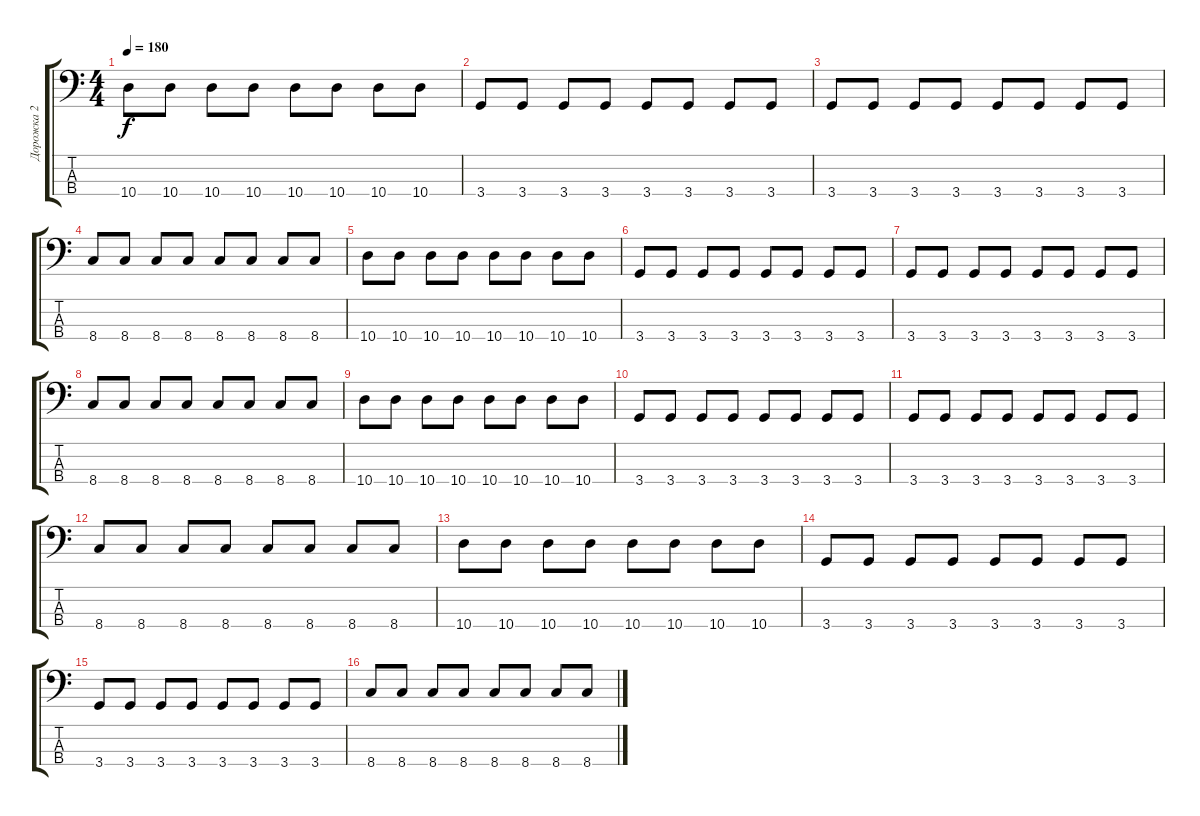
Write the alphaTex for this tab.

\track ("Дорожка 2" "Дорожка 2") {instrument electricbassfinger}
\staff {score tabs}
\tuning (G2 D2 A1 E1) {hide}
\ts (4 4)
\tempo 180
\clef f4
\ks c
10.4.8{dy f} 10.4.8 10.4.8 10.4.8 10.4.8 10.4.8 10.4.8 10.4.8 |
3.4.8 3.4.8 3.4.8 3.4.8 3.4.8 3.4.8 3.4.8 3.4.8 |
3.4.8 3.4.8 3.4.8 3.4.8 3.4.8 3.4.8 3.4.8 3.4.8 |
8.4.8 8.4.8 8.4.8 8.4.8 8.4.8 8.4.8 8.4.8 8.4.8 |
10.4.8 10.4.8 10.4.8 10.4.8 10.4.8 10.4.8 10.4.8 10.4.8 |
3.4.8 3.4.8 3.4.8 3.4.8 3.4.8 3.4.8 3.4.8 3.4.8 |
3.4.8 3.4.8 3.4.8 3.4.8 3.4.8 3.4.8 3.4.8 3.4.8 |
8.4.8 8.4.8 8.4.8 8.4.8 8.4.8 8.4.8 8.4.8 8.4.8 |
10.4.8 10.4.8 10.4.8 10.4.8 10.4.8 10.4.8 10.4.8 10.4.8 |
3.4.8 3.4.8 3.4.8 3.4.8 3.4.8 3.4.8 3.4.8 3.4.8 |
3.4.8 3.4.8 3.4.8 3.4.8 3.4.8 3.4.8 3.4.8 3.4.8 |
8.4.8 8.4.8 8.4.8 8.4.8 8.4.8 8.4.8 8.4.8 8.4.8 |
10.4.8 10.4.8 10.4.8 10.4.8 10.4.8 10.4.8 10.4.8 10.4.8 |
3.4.8 3.4.8 3.4.8 3.4.8 3.4.8 3.4.8 3.4.8 3.4.8 |
3.4.8 3.4.8 3.4.8 3.4.8 3.4.8 3.4.8 3.4.8 3.4.8 |
8.4.8 8.4.8 8.4.8 8.4.8 8.4.8 8.4.8 8.4.8 8.4.8
